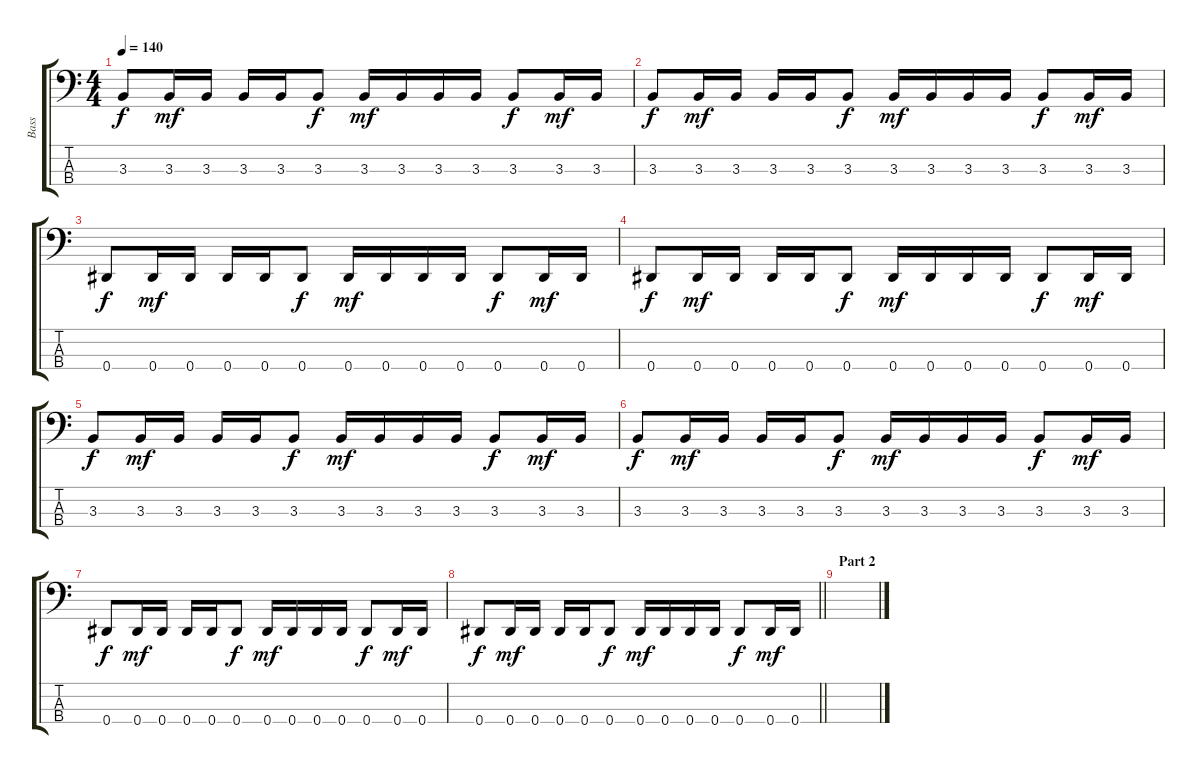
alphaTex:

\track ("Bass" "Bass") {instrument electricbasspick}
\staff {score tabs}
\tuning (Gb2 Db2 Ab1 Eb1) {hide}
\ts (4 4)
\tempo 140
\clef f4
\ks c
3.3.8{dy f} 3.3.16{dy mf} 3.3.16 3.3.16 3.3.16 3.3.8{dy f} 3.3.16{dy mf} 3.3.16 3.3.16 3.3.16 3.3.8{dy f} 3.3.16{dy mf} 3.3.16 |
3.3.8{dy f} 3.3.16{dy mf} 3.3.16 3.3.16 3.3.16 3.3.8{dy f} 3.3.16{dy mf} 3.3.16 3.3.16 3.3.16 3.3.8{dy f} 3.3.16{dy mf} 3.3.16 |
0.4.8{dy f} 0.4.16{dy mf} 0.4.16 0.4.16 0.4.16 0.4.8{dy f} 0.4.16{dy mf} 0.4.16 0.4.16 0.4.16 0.4.8{dy f} 0.4.16{dy mf} 0.4.16 |
0.4.8{dy f} 0.4.16{dy mf} 0.4.16 0.4.16 0.4.16 0.4.8{dy f} 0.4.16{dy mf} 0.4.16 0.4.16 0.4.16 0.4.8{dy f} 0.4.16{dy mf} 0.4.16 |
3.3.8{dy f} 3.3.16{dy mf} 3.3.16 3.3.16 3.3.16 3.3.8{dy f} 3.3.16{dy mf} 3.3.16 3.3.16 3.3.16 3.3.8{dy f} 3.3.16{dy mf} 3.3.16 |
3.3.8{dy f} 3.3.16{dy mf} 3.3.16 3.3.16 3.3.16 3.3.8{dy f} 3.3.16{dy mf} 3.3.16 3.3.16 3.3.16 3.3.8{dy f} 3.3.16{dy mf} 3.3.16 |
0.4.8{dy f} 0.4.16{dy mf} 0.4.16 0.4.16 0.4.16 0.4.8{dy f} 0.4.16{dy mf} 0.4.16 0.4.16 0.4.16 0.4.8{dy f} 0.4.16{dy mf} 0.4.16 |
\barLineRight lightlight
0.4.8{dy f} 0.4.16{dy mf} 0.4.16 0.4.16 0.4.16 0.4.8{dy f} 0.4.16{dy mf} 0.4.16 0.4.16 0.4.16 0.4.8{dy f} 0.4.16{dy mf} 0.4.16 |
\section ("" "Part 2")
